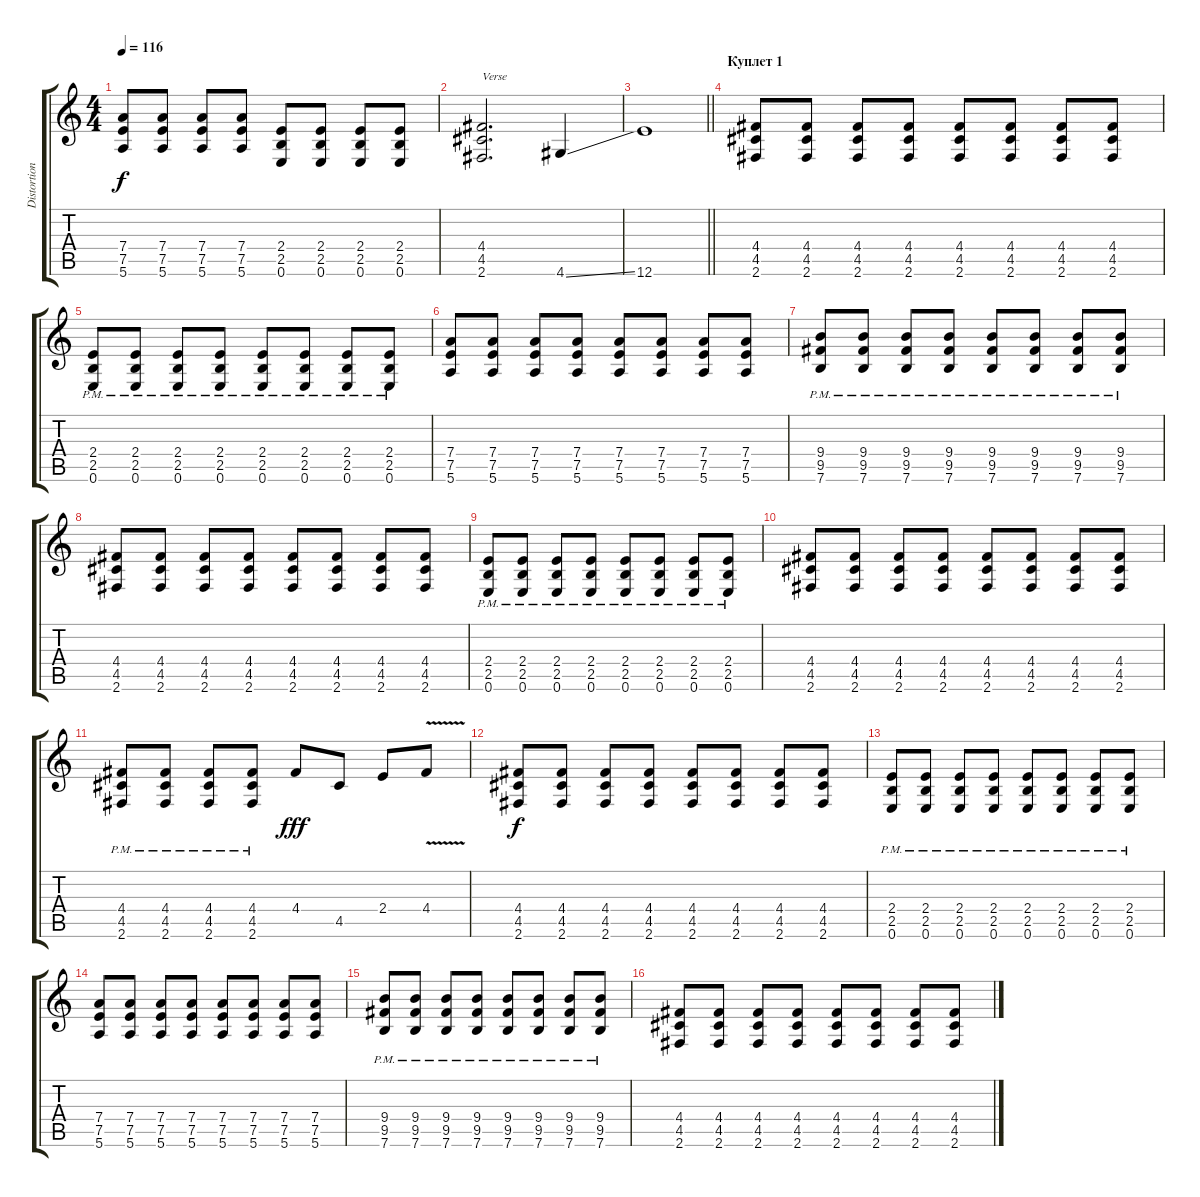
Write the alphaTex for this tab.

\track ("Distortion" "Distortion") {instrument distortionguitar}
\staff {score tabs}
\tuning (E4 B3 G3 D3 A2 E2) {hide}
\ts (4 4)
\tempo 116
\clef g2
\ks c
(7.4 7.5 5.6).8{dy f} (7.4 7.5 5.6).8 (7.4 7.5 5.6).8 (7.4 7.5 5.6).8 (2.4 2.5 0.6).8 (2.4 2.5 0.6).8 (2.4 2.5 0.6).8 (2.4 2.5 0.6).8 |
(4.4 4.5 2.6).2{d txt "Verse"} 4.6{ss}.4 |
\barLineRight lightlight
12.6.1 |
\section ("" "Куплет 1")
(4.4 4.5 2.6).8 (4.4 4.5 2.6).8 (4.4 4.5 2.6).8 (4.4 4.5 2.6).8 (4.4 4.5 2.6).8 (4.4 4.5 2.6).8 (4.4 4.5 2.6).8 (4.4 4.5 2.6).8 |
(2.4{pm} 2.5 0.6).8 (2.4{pm} 2.5 0.6).8 (2.4{pm} 2.5 0.6).8 (2.4{pm} 2.5 0.6).8 (2.4{pm} 2.5 0.6).8 (2.4{pm} 2.5 0.6).8 (2.4{pm} 2.5 0.6).8 (2.4{pm} 2.5 0.6).8 |
(7.4 7.5 5.6).8 (7.4 7.5 5.6).8 (7.4 7.5 5.6).8 (7.4 7.5 5.6).8 (7.4 7.5 5.6).8 (7.4 7.5 5.6).8 (7.4 7.5 5.6).8 (7.4 7.5 5.6).8 |
(9.4{pm} 9.5 7.6).8 (9.4{pm} 9.5 7.6).8 (9.4{pm} 9.5 7.6).8 (9.4{pm} 9.5 7.6).8 (9.4{pm} 9.5 7.6).8 (9.4{pm} 9.5 7.6).8 (9.4{pm} 9.5 7.6).8 (9.4{pm} 9.5 7.6).8 |
(4.4 4.5 2.6).8 (4.4 4.5 2.6).8 (4.4 4.5 2.6).8 (4.4 4.5 2.6).8 (4.4 4.5 2.6).8 (4.4 4.5 2.6).8 (4.4 4.5 2.6).8 (4.4 4.5 2.6).8 |
(2.4{pm} 2.5 0.6).8 (2.4{pm} 2.5 0.6).8 (2.4{pm} 2.5 0.6).8 (2.4{pm} 2.5 0.6).8 (2.4{pm} 2.5 0.6).8 (2.4{pm} 2.5 0.6).8 (2.4{pm} 2.5 0.6).8 (2.4{pm} 2.5 0.6).8 |
(4.4 4.5 2.6).8 (4.4 4.5 2.6).8 (4.4 4.5 2.6).8 (4.4 4.5 2.6).8 (4.4 4.5 2.6).8 (4.4 4.5 2.6).8 (4.4 4.5 2.6).8 (4.4 4.5 2.6).8 |
(4.4{pm} 4.5 2.6).8 (4.4{pm} 4.5 2.6).8 (4.4{pm} 4.5 2.6).8 (4.4{pm} 4.5 2.6).8 4.4.8{dy fff} 4.5.8 2.4.8 4.4{v}.8 |
(4.4 4.5 2.6).8{dy f} (4.4 4.5 2.6).8 (4.4 4.5 2.6).8 (4.4 4.5 2.6).8 (4.4 4.5 2.6).8 (4.4 4.5 2.6).8 (4.4 4.5 2.6).8 (4.4 4.5 2.6).8 |
(2.4{pm} 2.5 0.6).8 (2.4{pm} 2.5 0.6).8 (2.4{pm} 2.5 0.6).8 (2.4{pm} 2.5 0.6).8 (2.4{pm} 2.5 0.6).8 (2.4{pm} 2.5 0.6).8 (2.4{pm} 2.5 0.6).8 (2.4{pm} 2.5 0.6).8 |
(7.4 7.5 5.6).8 (7.4 7.5 5.6).8 (7.4 7.5 5.6).8 (7.4 7.5 5.6).8 (7.4 7.5 5.6).8 (7.4 7.5 5.6).8 (7.4 7.5 5.6).8 (7.4 7.5 5.6).8 |
(9.4{pm} 9.5 7.6).8 (9.4{pm} 9.5 7.6).8 (9.4{pm} 9.5 7.6).8 (9.4{pm} 9.5 7.6).8 (9.4{pm} 9.5 7.6).8 (9.4{pm} 9.5 7.6).8 (9.4{pm} 9.5 7.6).8 (9.4{pm} 9.5 7.6).8 |
(4.4 4.5 2.6).8 (4.4 4.5 2.6).8 (4.4 4.5 2.6).8 (4.4 4.5 2.6).8 (4.4 4.5 2.6).8 (4.4 4.5 2.6).8 (4.4 4.5 2.6).8 (4.4 4.5 2.6).8
